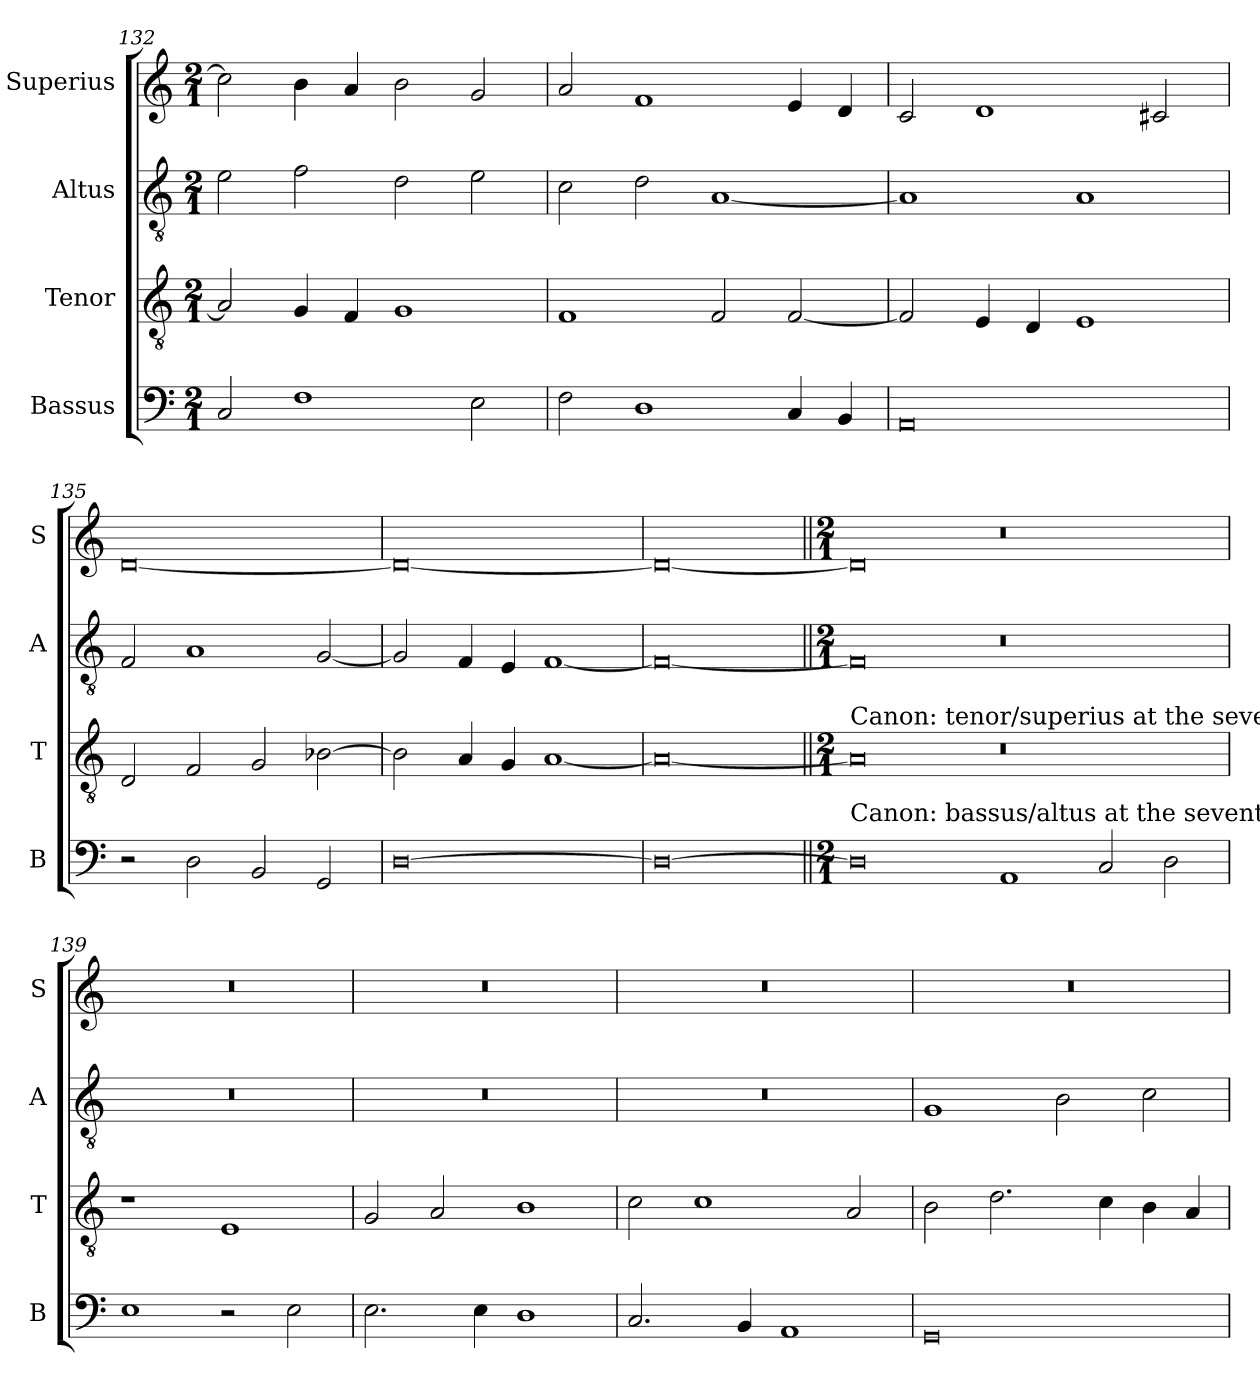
**kern	**kern	**kern	**kern
*part4	*part3	*part2	*part1
*staff4	*staff3	*staff2	*staff1
*I"Bassus	*I"Tenor	*I"Altus	*I"Superius
*I'B	*I'T	*I'A	*I'S
*clefF4	*clefGv2	*clefGv2	*clefG2
*k[]	*k[]	*k[]	*k[]
*C:	*C:	*C:	*C:
*M2/1	*M2/1	*M2/1	*M2/1
=132	=132	=132	=132
2C	2A]	2e	2cc]
1F	4G	2f	4b
.	4F	.	4a
.	1G	2d	2b
2E	.	2e	2g
=133	=133	=133	=133
2F	1F	2c	2a
1D	.	2d	1f
.	2F	[1A	.
4C	[2F	.	4e
4BB	.	.	4d
=134	=134	=134	=134
0AA	2F]	1A]	2c
.	4E	.	1d
.	4D	.	.
.	1E	1A	.
.	.	.	2c#X
=135	=135	=135	=135
2r	2D	2F	[0d
2D	2F	1A	.
2BB	2G	.	.
2GG	[2B-X	[2G	.
=136	=136	=136	=136
[0D	2B-]	2G]	0d_
.	4A	4F	.
.	4G	4E	.
.	[1A	[1F	.
=137	=137	=137	=137
0D_	0A_	0F_	0d_
=138||	=138||	=138||	=138||
*M2/1	*M2/1	*M2/1	*M2/1
!	!LO:TX:a:t=Canon&colon; tenor/superius at the seventh	!	!
!LO:TX:a:t=Canon&colon; bassus/altus at the seventh	!	!	!
0D]	0A]	0F]	0d]
1AA	0r	0r	0r
2C	.	.	.
2D	.	.	.
=139	=139	=139	=139
1E	1r	0r	0r
2r	1E	.	.
2E	.	.	.
=140	=140	=140	=140
2.E	2G	0r	0r
.	2A	.	.
4E	.	.	.
1D	1B	.	.
=141	=141	=141	=141
2.C	2c	0r	0r
.	1c	.	.
4BB	.	.	.
1AA	.	.	.
.	2A	.	.
=142	=142	=142	=142
0GG	2B	1G	0r
.	2.d	.	.
.	.	2B	.
.	4c	.	.
.	4B	2c	.
.	4A	.	.
=	=	=	=
*-	*-	*-	*-
